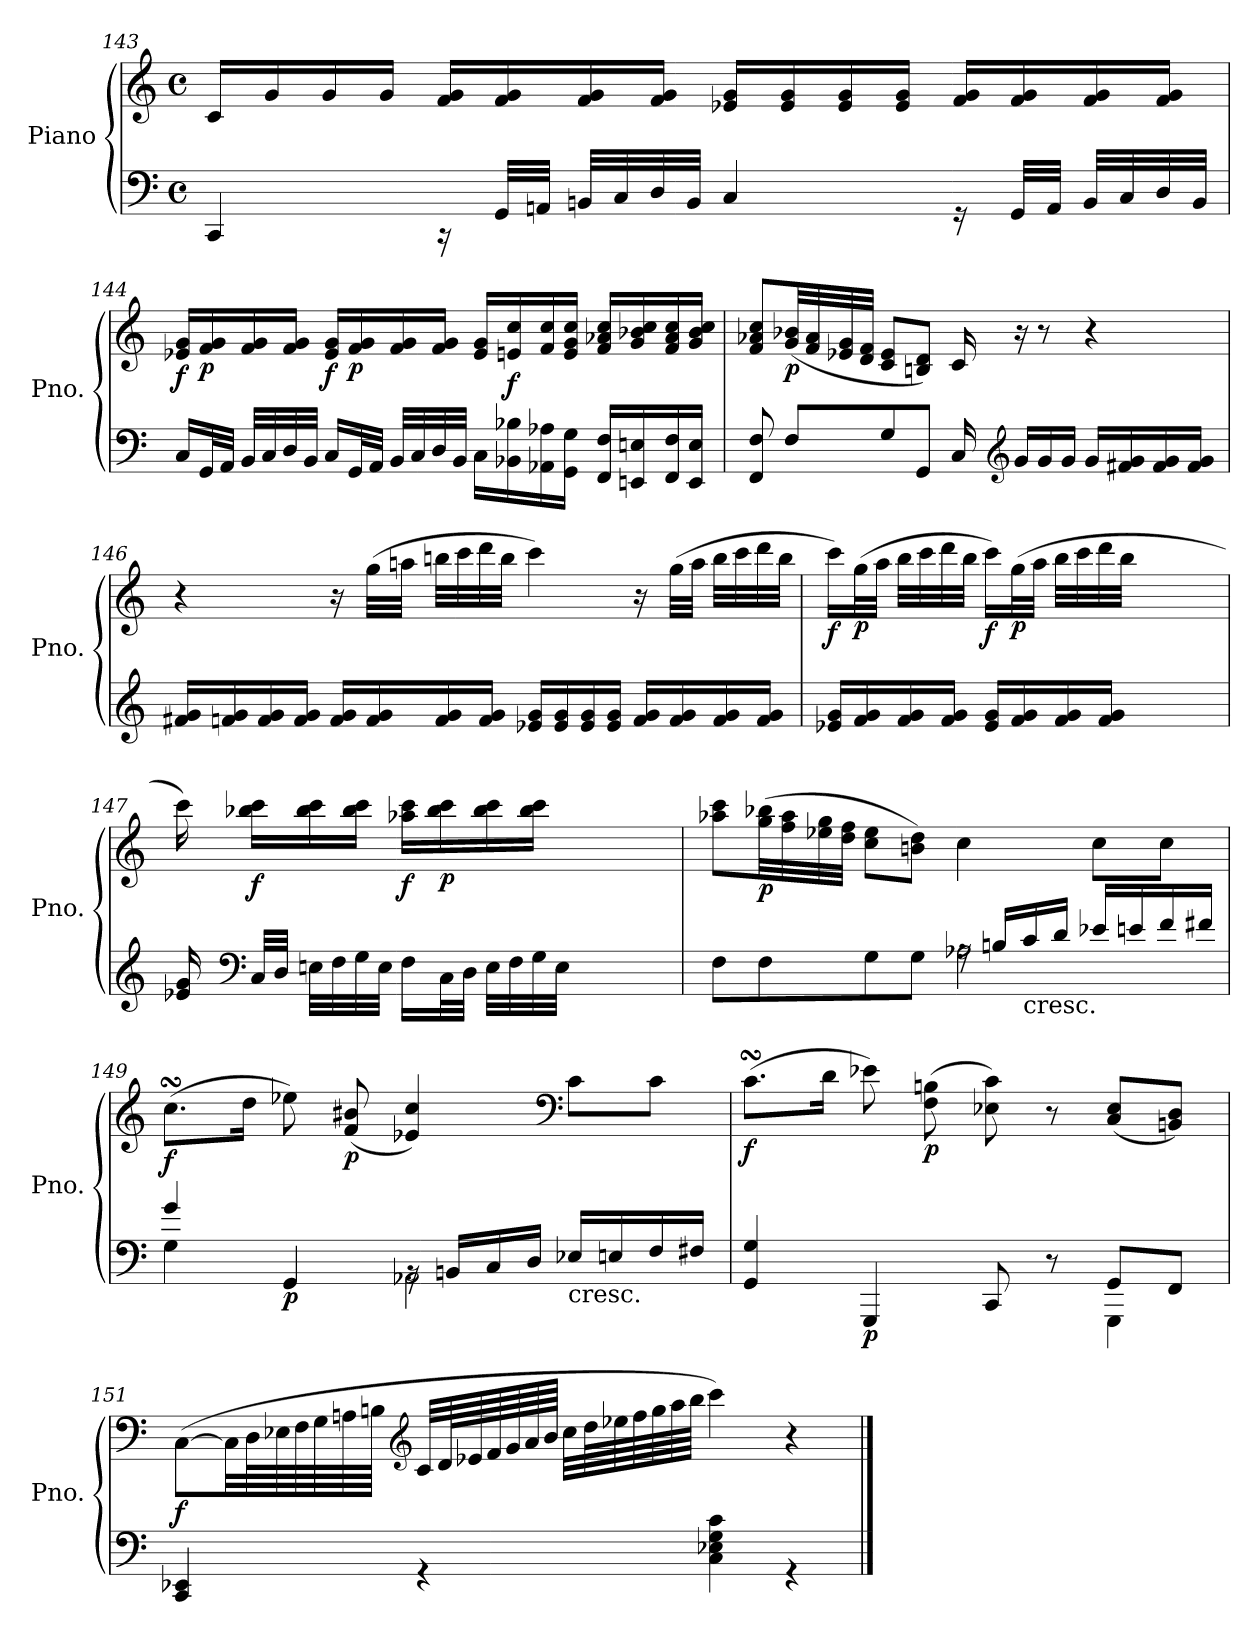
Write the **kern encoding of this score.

**kern	**kern	**dynam
*part1	*part1	*part1
*staff2	*staff1	*staff1/2
*I"Piano	*	*
*I'Pno.	*	*
*clefF4	*clefG2	*
*k[]	*k[]	*
*M4/4	*M4/4	*
*met(c)	*met(c)	*
=143	=143	=143
*^	*	*
1ryy	4CC/	16c/LL	.
.	.	16g/	.
.	.	16g/	.
.	.	16g/JJ	.
.	16r	16f/ 16g/LL	.
.	32GG/LLL	16f/ 16g/	.
.	32AAn/JJJ	.	.
.	32BBn/LLL	16f/ 16g/	.
.	32C/	.	.
.	32D/	16f/ 16g/JJ	.
.	32BB/JJJ	.	.
.	4C/	16e-X/ 16g/LL	.
.	.	16e-/ 16g/	.
.	.	16e-/ 16g/	.
.	.	16e-/ 16g/JJ	.
.	16r	16f/ 16g/LL	.
.	32GG/LLL	16f/ 16g/	.
.	32AA/JJJ	.	.
.	32BB/LLL	16f/ 16g/	.
.	32C/	.	.
.	32D/	16f/ 16g/JJ	.
.	32BB/JJJ	.	.
=144	=144	=144	=144
!	!	!	!LO:DY:b
1ryy	16C/LL	16e-X/ 16g/LL	f
!	!	!	!LO:DY:b
.	32GG/L	16f/ 16g/	p
.	32AA/JJJ	.	.
.	32BB/LLL	16f/ 16g/	.
.	32C/	.	.
.	32D/	16f/ 16g/JJ	.
.	32BB/JJJ	.	.
!	!	!	!LO:DY:b
.	16C/LL	16e-/ 16g/LL	f
!	!	!	!LO:DY:b
.	32GG/L	16f/ 16g/	p
.	32AA/JJJ	.	.
.	32BB/LLL	16f/ 16g/	.
.	32C/	.	.
.	32D/	16f/ 16g/JJ	.
.	32BB/JJJ	.	.
.	16C\LL	16e-/ 16g/LL	.
!	!	!	!LO:DY:b
.	16BB-X\ 16B-X\	16en/ 16cc/	f
.	16AA-X\ 16A-X\	16f/ 16cc/	.
.	16GG\ 16G\JJ	16e/ 16g/ 16cc/JJ	.
.	16FF/ 16F/LL	16f/ 16a-X/ 16cc/LL	.
.	16EEn/ 16En/	16g/ 16b-X/ 16cc/	.
.	16FF/ 16F/	16f/ 16a-/ 16cc/	.
.	16EE/ 16E/JJ	16g/ 16b-/ 16cc/JJ	.
=145	=145	=145	=145
1ryy	8FF/ 8F/	8f/ 8a-X/ 8cc/L	.
!	!	!	!LO:DY:b
.	8F/L	(<32g/ 32b-X/LL	p
.	.	32f/ 32a-/	.
.	.	32e-X/ 32g/	.
.	.	32d/ 32f/JJJ	.
.	8G/	8c/ 8e-/L	.
.	8GG/J	8Bn/ 8d/J)	.
.	16C/	16c/	.
*clefG2	*	*	*
.	16g/LL	16r	.
.	16g/	8r	.
.	16g/JJ	.	.
.	16g/LL	4r	.
.	16f#X/ 16g/	.	.
.	16f#/ 16g/	.	.
.	16f#/ 16g/JJ	.	.
=146	=146	=146	=146
1ryy	16f#X/ 16g/LL	4r	.
.	16fn/<< 16g/<<	.	.
.	16f/ 16g/	.	.
.	16f/ 16g/JJ	.	.
.	16f/ 16g/LL	16r	.
.	16f/ 16g/	(>32gg\LLL	.
.	.	32aan\JJJ	.
.	16f/ 16g/	32bbn\LLL	.
.	.	32ccc\	.
.	16f/ 16g/JJ	32ddd\	.
.	.	32bb\JJJ	.
.	16e-X/<< 16g/<<LL	4ccc\)	.
.	16e-/ 16g/	.	.
.	16e-/ 16g/	.	.
.	16e-/ 16g/JJ	.	.
.	16f/ 16g/LL	16r	.
.	16f/ 16g/	(>32gg\LLL	.
.	.	32aa\JJJ	.
.	16f/ 16g/	32bb\LLL	.
.	.	32ccc\	.
.	16f/ 16g/JJ	32ddd\	.
.	.	32bb\JJJ	.
=147	=147	=147	=147
!	!	!	!LO:DY:b
1ryy	16e-X/ 16g/LL	16ccc\LL)	f
!	!	!	!LO:DY:b
.	16f/ 16g/	(>32gg\L	p
.	.	32aa\JJJ	.
.	16f/ 16g/	32bb\LLL	.
.	.	32ccc\	.
.	16f/ 16g/JJ	32ddd\	.
.	.	32bb\JJJ	.
!	!	!	!LO:DY:b
.	16e-/ 16g/LL	16ccc\LL)	f
!	!	!	!LO:DY:b
.	16f/ 16g/	(>32gg\L	p
.	.	32aa\JJJ	.
.	16f/ 16g/	32bb\LLL	.
.	.	32ccc\	.
.	16f/ 16g/JJ	32ddd\	.
.	.	32bb\JJJ	.
.	2ryy	2ryy	.
=147X3	=147X3	=147X3	=147X3
1ryy	16e-X/ 16g/	16ccc\)	.
*clefF4	*	*	*
!	!	!	!LO:DY:b
.	32C/LLL	16bb-X\ 16ccc\LL	f
.	32D/JJJ	.	.
.	32En\LLL	16bb-\ 16ccc\	.
.	32F\	.	.
.	32G\	16bb-\ 16ccc\JJ	.
.	32E\JJJ	.	.
!	!	!	!LO:DY:b
.	16F\LL	16aa-X\ 16ccc\LL	f
!	!	!	!LO:DY:b
.	32C\L	16bb-\ 16ccc\	p
.	32D\JJJ	.	.
.	32E\LLL	16bb-\ 16ccc\	.
.	32F\	.	.
.	32G\	16bb-\ 16ccc\JJ	.
.	32E\JJJ	.	.
.	2ryy	2ryy	.
=148	=148	=148	=148
2ryy	8F\L	8aa-X\ 8ccc\L	.
!	!	!	!LO:DY:b
.	8F\	(>32gg\ 32bb-X\LL	p
.	.	32ff\ 32aa-\	.
.	.	32ee-X\ 32gg\	.
.	.	32dd\ 32ff\JJJ	.
.	8G\	8cc\ 8ee-\L	.
.	8G<\J	8bn\ 8dd\J)	.
2A-X<\	16rA	4cc\	.
.	16Bn/LL	.	.
!	!LO:TX:b:t=cresc.	!	!
.	16c/	.	.
.	16d/JJ	.	.
.	16e-X/LL	8cc\L	.
.	16en/	.	.
.	16f/	8cc\J	.
.	16f#X/JJ	.	.
=149	=149	=149	=149
!	!	!	!LO:DY:b
4G\	4g/	(>8.ccsSSs\L	f
.	.	16dd\Jk	.
!	!	!	!LO:DY:b=2
4ryy	4GG</	8ee-X\)	p
!	!	!	!LO:DY:b
.	.	(<8f/ 8b#X/	p
2AA-X\	16rBB	4e-X/ 4cc/)	.
.	16BBn/LL	.	.
.	16C/	.	.
.	16D/JJ	.	.
*	*	*clefF4	*
!	!LO:TX:b:t=cresc.	!	!
.	16E-X/LL	8c\L	.
.	16En/	.	.
.	16F/	8c\J	.
.	16F#X/JJ	.	.
=150	=150	=150	=150
!	!	!	!LO:DY:b
2.ryy	4GG/ 4G/	(>8.csSSs\L	f
.	.	16d\Jk	.
!	!	!	!LO:DY:b=2
.	4GGG/	8e-X\)	p
!	!	!	!LO:DY:b
.	.	(>8F\ 8Bn\	p
.	8CC/	8E-X\ 8c\)	.
.	8r	8r	.
4GGG\	8GG/L	(<8C/ 8E-/L	.
.	8FF/J	8BBn/ 8D/J)	.
=151	=151	=151	=151
!	!	!	!LO:DY:b
1ryy	4CC/ 4EE-X/	(>[8C\L	f
.	.	32C\LL]	.
.	.	64D\L	.
.	.	64E-X\	.
.	.	64F\	.
.	.	64G\	.
.	.	64An\	.
.	.	64Bn\JJJJ	.
*	*	*clefG2	*
.	4r	32c/LLL	.
.	.	64d/L	.
.	.	64e-X/	.
.	.	64f/	.
.	.	64g/	.
.	.	64a/	.
.	.	64b/JJJJ	.
.	.	32cc\LLL	.
.	.	64dd\L	.
.	.	64ee-X\	.
.	.	64ff\	.
.	.	64gg\	.
.	.	64aa\	.
.	.	64bb\JJJJ	.
.	4C\ 4E-X\ 4G\ 4c\	4ccc\)	.
.	4r	4r	.
*v	*v	*	*
==	==	==
*-	*-	*-
